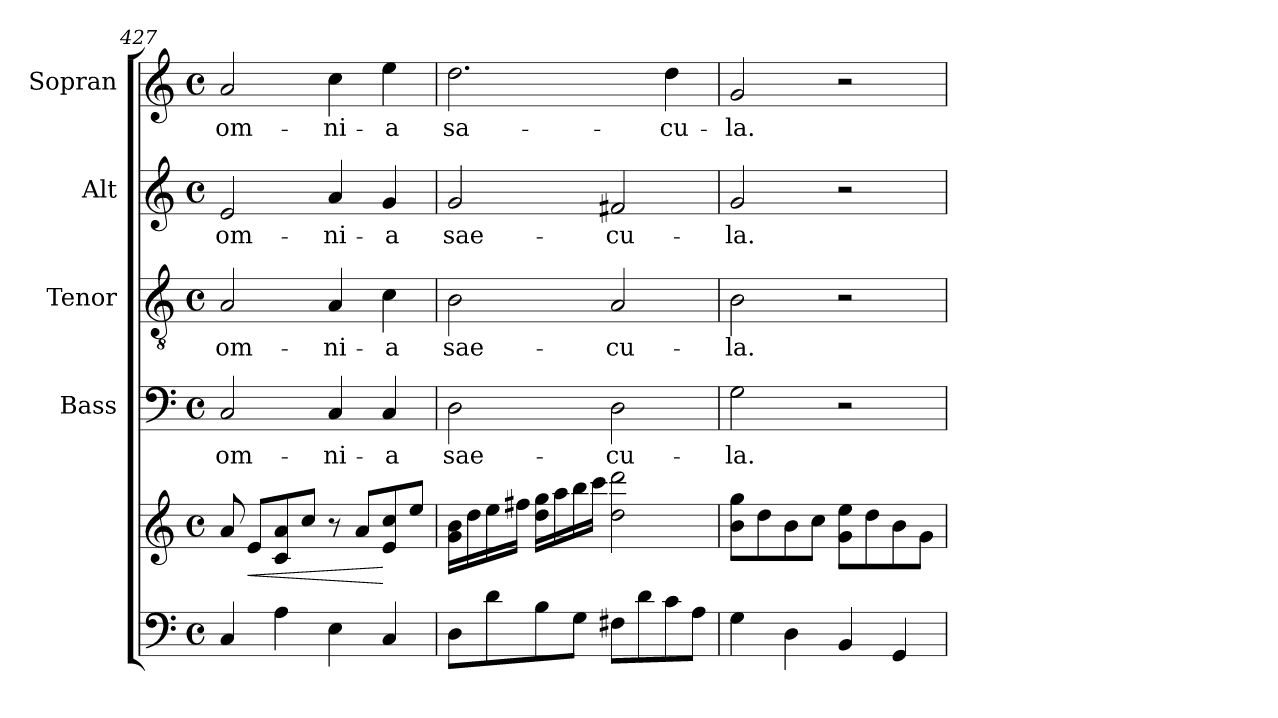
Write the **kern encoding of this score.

**kern	**kern	**dynam	**kern	**text	**kern	**text	**kern	**text	**kern	**text
*part5	*part5	*part5	*part4	*part4	*part3	*part3	*part2	*part2	*part1	*part1
*staff6	*staff5	*staff5/6	*staff4	*staff4	*staff3	*staff3	*staff2	*staff2	*staff1	*staff1
*	*	*	*I"Bass	*	*I"Tenor	*	*I"Alt	*	*I"Sopran	*
*	*	*	*I'B.	*	*I'T.	*	*I'A.	*	*I'S.	*
*clefF4	*clefG2	*	*clefF4	*	*clefGv2	*	*clefG2	*	*clefG2	*
*k[]	*k[]	*	*k[]	*	*k[]	*	*k[]	*	*k[]	*
*C:	*C:	*	*C:	*	*C:	*	*C:	*	*C:	*
*M4/4	*M4/4	*	*M4/4	*	*M4/4	*	*M4/4	*	*M4/4	*
*met(c)	*met(c)	*	*met(c)	*	*met(c)	*	*met(c)	*	*met(c)	*
=427	=427	=427	=427	=427	=427	=427	=427	=427	=427	=427
!	!	!	!	!LO:LY:b	!	!LO:LY:b	!	!LO:LY:b	!	!LO:LY:b
4C/	8a/	.	2C/	om-	2A/	om-	2e/	om-	2a/	om-
!	!	!LO:HP:b	!	!	!	!	!	!	!	!
.	8e/L	<	.	.	.	.	.	.	.	.
4A\	8c/ 8a/	.	.	.	.	.	.	.	.	.
.	8cc/J	.	.	.	.	.	.	.	.	.
!	!	!	!	!LO:LY:b	!	!LO:LY:b	!	!LO:LY:b	!	!LO:LY:b
4E\	8r	.	4C/	-ni-	4A/	-ni-	4a/	-ni-	4cc\	-ni-
.	8a/L	.	.	.	.	.	.	.	.	.
!	!	!	!	!LO:LY:b	!	!LO:LY:b	!	!LO:LY:b	!	!LO:LY:b
4C/	8e/ 8cc/	[	4C/	-a	4c\	-a	4g/	-a	4ee\	-a
.	8ee/J	.	.	.	.	.	.	.	.	.
!!LO:LB:g=z
=428	=428	=428	=428	=428	=428	=428	=428	=428	=428	=428
!	!	!	!	!LO:LY:b	!	!LO:LY:b	!	!LO:LY:b	!	!LO:LY:b
8D\L	16g\ 16b\LL	.	2D\	sae-	2B\	sae-	2g/	sae-	2.dd\	sa-
.	16dd\	.	.	.	.	.	.	.	.	.
8d\	16ee\	.	.	.	.	.	.	.	.	.
.	16ff#X\JJ	.	.	.	.	.	.	.	.	.
8B\	16dd\ 16gg\LL	.	.	.	.	.	.	.	.	.
.	16aa\	.	.	.	.	.	.	.	.	.
8G\J	16bb\	.	.	.	.	.	.	.	.	.
.	16ccc\JJ	.	.	.	.	.	.	.	.	.
!	!	!	!	!LO:LY:b	!	!LO:LY:b	!	!LO:LY:b	!	!
8F#X\L	2dd\ 2ddd\	.	2D\	-cu-	2A/	-cu-	2f#X/	-cu-	.	.
8d\	.	.	.	.	.	.	.	.	.	.
!	!	!	!	!	!	!	!	!	!	!LO:LY:b
8c\	.	.	.	.	.	.	.	.	4dd\	-cu-
8A\J	.	.	.	.	.	.	.	.	.	.
=429	=429	=429	=429	=429	=429	=429	=429	=429	=429	=429
!	!	!	!	!LO:LY:b	!	!LO:LY:b	!	!LO:LY:b	!	!LO:LY:b
4G\	8b\ 8gg\L	.	2G\	-la.	2B\	-la.	2g/	-la.	2g/	-la.
.	8dd\	.	.	.	.	.	.	.	.	.
4D\	8b\	.	.	.	.	.	.	.	.	.
.	8cc\J	.	.	.	.	.	.	.	.	.
4BB/	8g\ 8ee\L	.	2r	.	2r	.	2r	.	2r	.
.	8dd\	.	.	.	.	.	.	.	.	.
4GG/	8b\	.	.	.	.	.	.	.	.	.
.	8g\J	.	.	.	.	.	.	.	.	.
=	=	=	=	=	=	=	=	=	=	=
*-	*-	*-	*-	*-	*-	*-	*-	*-	*-	*-
